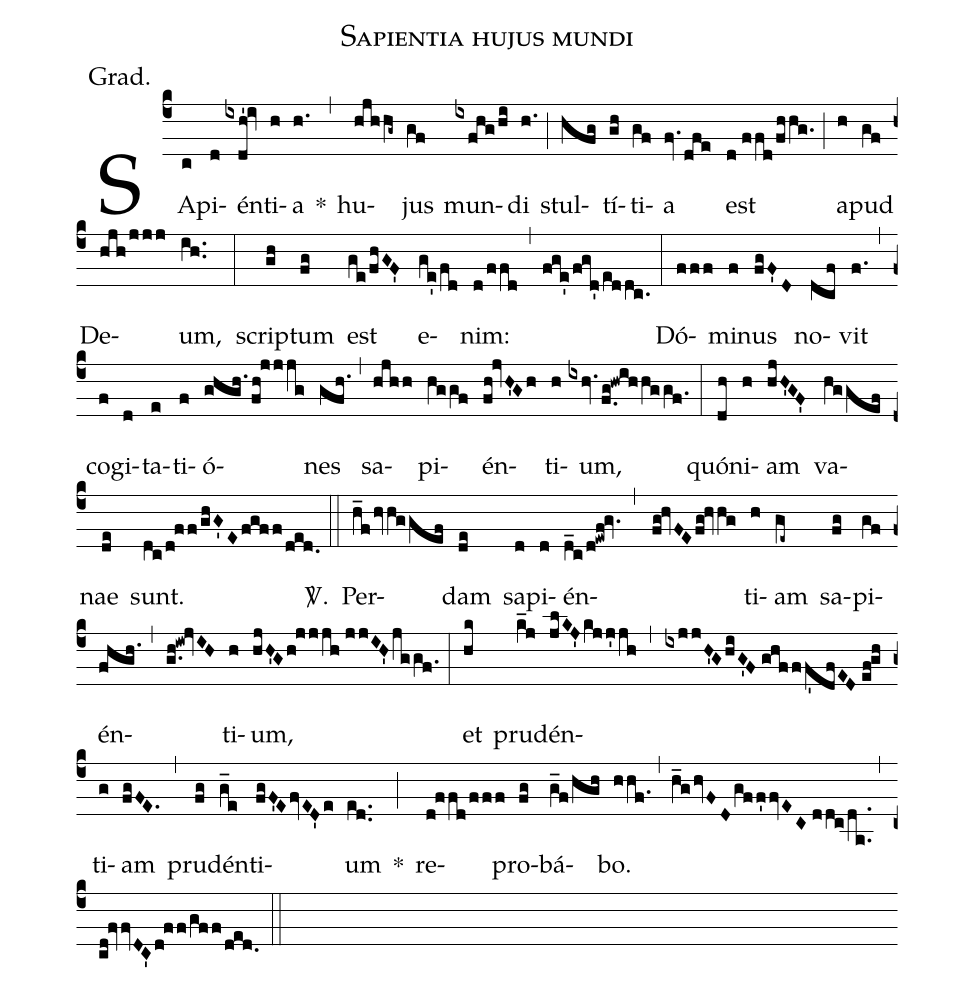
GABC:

name:Sapientia hujus mundi;
annotation:Grad.;
mode:1;
office-part:Gradual;
%%
(c4) SA(c)pi(d)én(ixdh'!iv)ti(h)a(h.) *(,) hu(hjhhg~)jus(gf) mun(ixfhg/hi)di(h.) (;) stul(hfg)tí(gh)ti(gf)a(fv./dfe) est(d//ffd/fhhg.) (;) a(h)pud(gf) De(hjh/jjj)um,(ih..) (:) scrip(gh)tum(fg) est(ge/fhGF') e(ge'/fd)nim:(d/ffd) (,) (fge'/fgd'/eddc.) (:) Dó(fff)mi(f)nus(fgF'D) no(dcf)vit(f.) (,) co(f)gi(d)ta(e)ti(f)ó(ghgh./fh!jjjg)nes(gfh.) (,) sa(hjhh)pi(hggf)én(fh!jvH'Gh)ti(h)um,(ixhv./f.g!hwihhggf.) (:) quó(dh)ni(h)am(hjH'GF') va(hggef)nae(de) sunt.(dc/d!ff/ghG'E/fgff/ded.) <sp>V/</sp>.(::) Per(h_f/hvhggef)dam(de) sa(d)pi(d)én(d_c/d!ewf!gv.,fg!hvFE/fg!hvhg)ti(h)am(ge~) sa(fg)pi(gf)én(fhgh.,g.h!iw!jvIH)ti(h)um,(hjH'G/h!jjjh//jjIH'/jggf.) (:) et(hk) pru(k_j)dén(jlKJ'/kjj'jh,ixjjH'G/hiG'F//ghfff'dfED//ef!gh)ti(g)am(fgFE.) (,) pru(fg)dén(g_e)ti(fgF'E/fvED'e)um(ed..) *(;) re(d!ffd/fff)pro(fg)bá(g_f/hgh)bo.(hhf.) (,) (h_g/hvFD/gff'fvEC//ddc/da..) (,) (cd!fvvDC'/d!ff/gff/ded.) (::)
